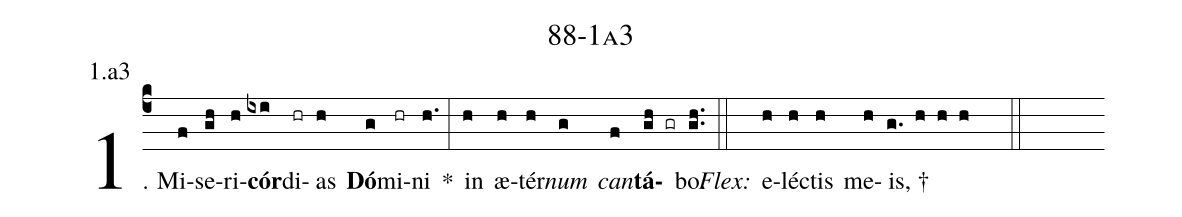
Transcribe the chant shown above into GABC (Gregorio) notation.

name: 88-1a3;
annotation: 1.a3;
%%
(c4)1. Mi(f)se(gh)ri(h)<b>cór</b>(ixi)di(hr)as(h) <b>Dó</b>(g)mi(hr)ni(h.) *(:) in(h) æ(h)tér(h)<i>num</i>(g) <i>can</i>(f)<b>tá</b>(gh gr)bo.(gh..) (::)
<i>Flex:</i>()  e(h)léc(h)tis(h) me(h)is, †(g. h h h  ::)
